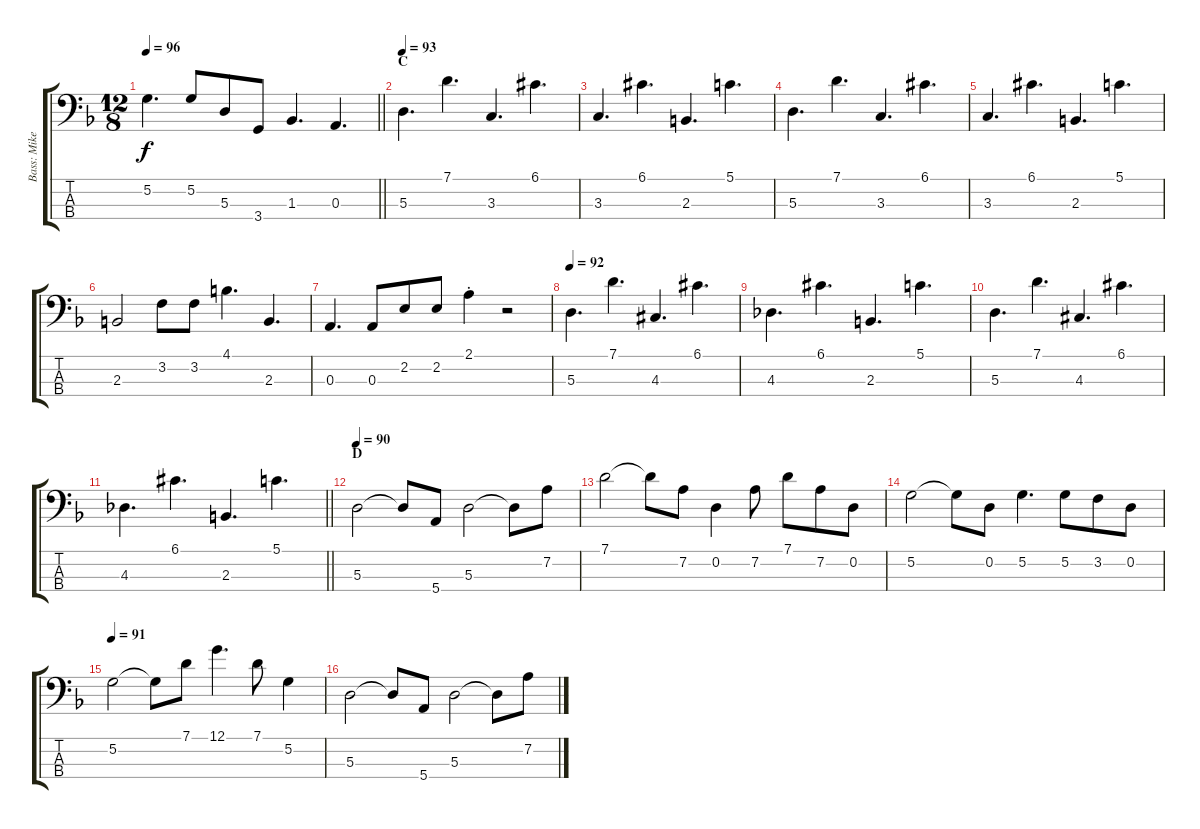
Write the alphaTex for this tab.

\track ("Bass: Mike" "Bass: Mike") {instrument electricbassfinger}
\staff {score tabs}
\tuning (G2 D2 A1 E1) {hide}
\ts (12 8)
\tempo 96
\clef f4
\barLineRight lightlight
\ks f
5.2.4{d dy f} 5.2.8 5.3.8 3.4.8 1.3.4{d} 0.3.4{d} |
\section ("" "C")
\tempo 93
5.3.4{d} 7.1.4{d} 3.3.4{d} 6.1{acc #}.4{d} |
3.3.4{d} 6.1{acc #}.4{d} 2.3.4{d} 5.1.4{d} |
5.3.4{d} 7.1.4{d} 3.3.4{d} 6.1{acc #}.4{d} |
3.3.4{d} 6.1{acc #}.4{d} 2.3.4{d} 5.1.4{d} |
2.3.2 3.2.8 3.2.8 4.1.4{d} 2.3.4{d} |
0.3.4{d} 0.3.8 2.2.8 2.2.8 2.1{st}.4 r.2 |
\tempo 92
5.3.4{d} 7.1.4{d} 4.3{acc #}.4{d} 6.1{acc #}.4{d} |
4.3.4{d} 6.1{acc #}.4{d} 2.3.4{d} 5.1.4{d} |
5.3.4{d} 7.1.4{d} 4.3{acc #}.4{d} 6.1{acc #}.4{d} |
\barLineRight lightlight
4.3.4{d} 6.1{acc #}.4{d} 2.3.4{d} 5.1.4{d} |
\section ("" "D")
\tempo 90
5.3.2 5.3{t}.8 5.4.8 5.3.2 5.3{t}.8 7.2.8 |
7.1.2 7.1{t}.8 7.2.8 0.2.4 7.2.8 7.1.8 7.2.8 0.2.8 |
5.2.2 5.2{t}.8 0.2.8 5.2.4{d} 5.2.8 3.2.8 0.2.8 |
\tempo 91
5.2.2 5.2{t}.8 7.1.8 12.1.4{d} 7.1.8 5.2.4 |
5.3.2 5.3{t}.8 5.4.8 5.3.2 5.3{t}.8 7.2.8
